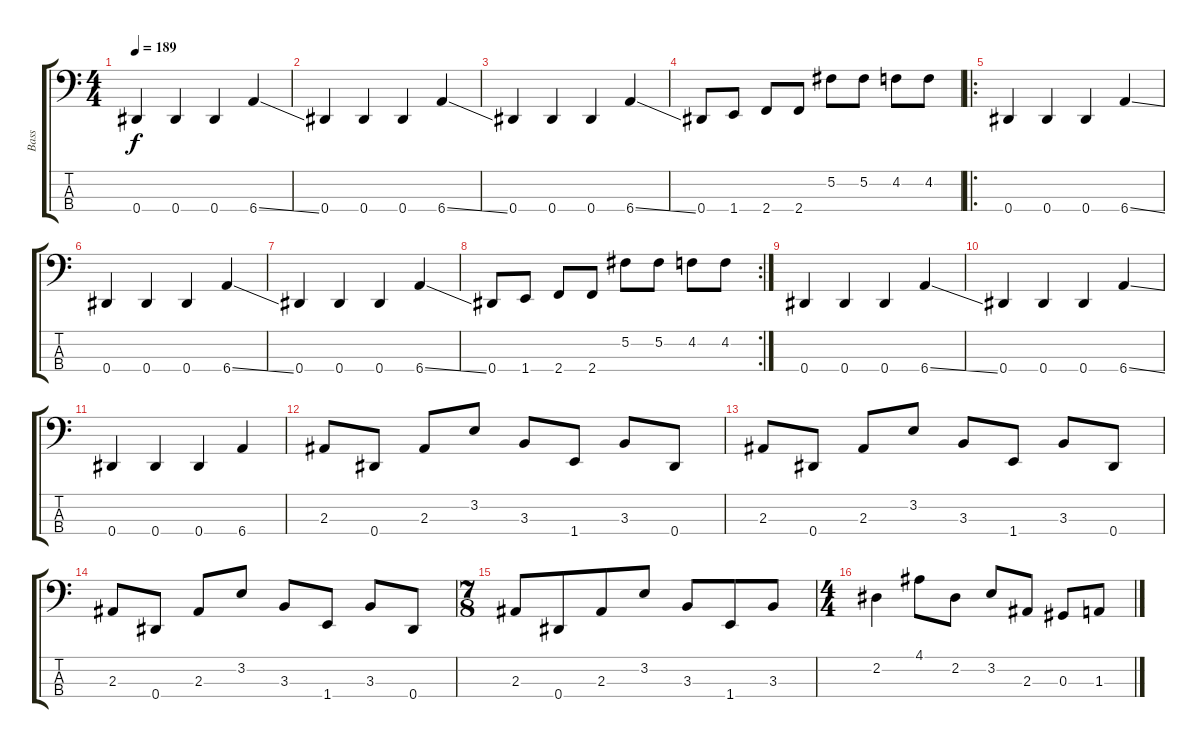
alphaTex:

\track ("Bass" "Bass") {instrument electricbasspick}
\staff {score tabs}
\tuning (Gb2 Db2 Ab1 Eb1) {hide}
\ts (4 4)
\tempo 189
\clef f4
\ks c
0.4.4{dy f instrument electricbasspick} 0.4.4 0.4.4 6.4{ss}.4 |
0.4.4 0.4.4 0.4.4 6.4{ss}.4 |
0.4.4 0.4.4 0.4.4 6.4{ss}.4 |
0.4.8 1.4.8 2.4.8 2.4.8 5.2.8 5.2.8 4.2.8 4.2.8 |
\ro
0.4.4 0.4.4 0.4.4 6.4{ss}.4 |
0.4.4 0.4.4 0.4.4 6.4{ss}.4 |
0.4.4 0.4.4 0.4.4 6.4{ss}.4 |
\rc 2
0.4.8 1.4.8 2.4.8 2.4.8 5.2.8 5.2.8 4.2.8 4.2.8 |
0.4.4 0.4.4 0.4.4 6.4{ss}.4 |
0.4.4 0.4.4 0.4.4 6.4{ss}.4 |
0.4.4 0.4.4 0.4.4 6.4.4 |
2.3.8 0.4.8 2.3.8 3.2.8 3.3.8 1.4.8 3.3.8 0.4.8 |
2.3.8 0.4.8 2.3.8 3.2.8 3.3.8 1.4.8 3.3.8 0.4.8 |
2.3.8 0.4.8 2.3.8 3.2.8 3.3.8 1.4.8 3.3.8 0.4.8 |
\ts (7 8)
2.3.8 0.4.8 2.3.8 3.2.8 3.3.8 1.4.8 3.3.8 |
\ts (4 4)
2.2.4 4.1.8 2.2.8 3.2.8 2.3.8 0.3.8 1.3.8
